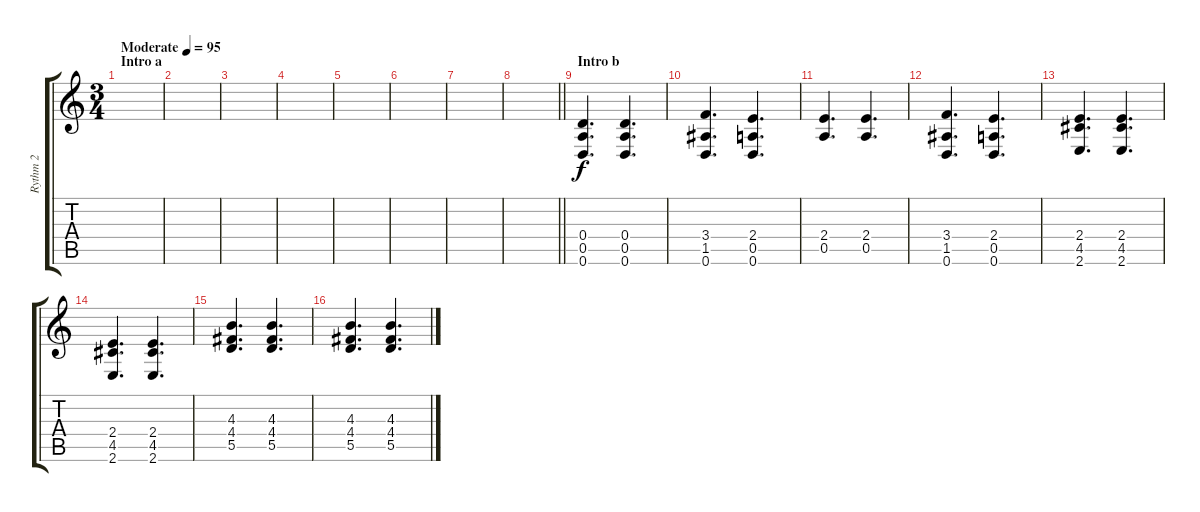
\track ("Rythm 2" "Rythm 2") {instrument overdrivenguitar}
\staff {score tabs}
\tuning (E4 B3 G3 D3 A2 D2) {hide}
\ts (3 4)
\section ("" "Intro a")
\tempo (95 "Moderate")
\clef g2
\ks c
|
|
|
|
|
|
|
\barLineRight lightlight
|
\section ("" "Intro b")
(0.4 0.5 0.6).4{d volume 13} (0.4 0.5 0.6).4{d} |
(3.4 1.5 0.6).4{d} (2.4 0.5 0.6).4{d} |
(2.4 0.5).4{d} (2.4 0.5).4{d} |
(3.4 1.5 0.6).4{d} (2.4 0.5 0.6).4{d} |
(2.4 4.5 2.6).4{d} (2.4 4.5 2.6).4{d} |
(2.4 4.5 2.6).4{d} (2.4 4.5 2.6).4{d} |
(4.3 4.4 5.5).4{d} (4.3 4.4 5.5).4{d} |
(4.3 4.4 5.5).4{d} (4.3 4.4 5.5).4{d}
